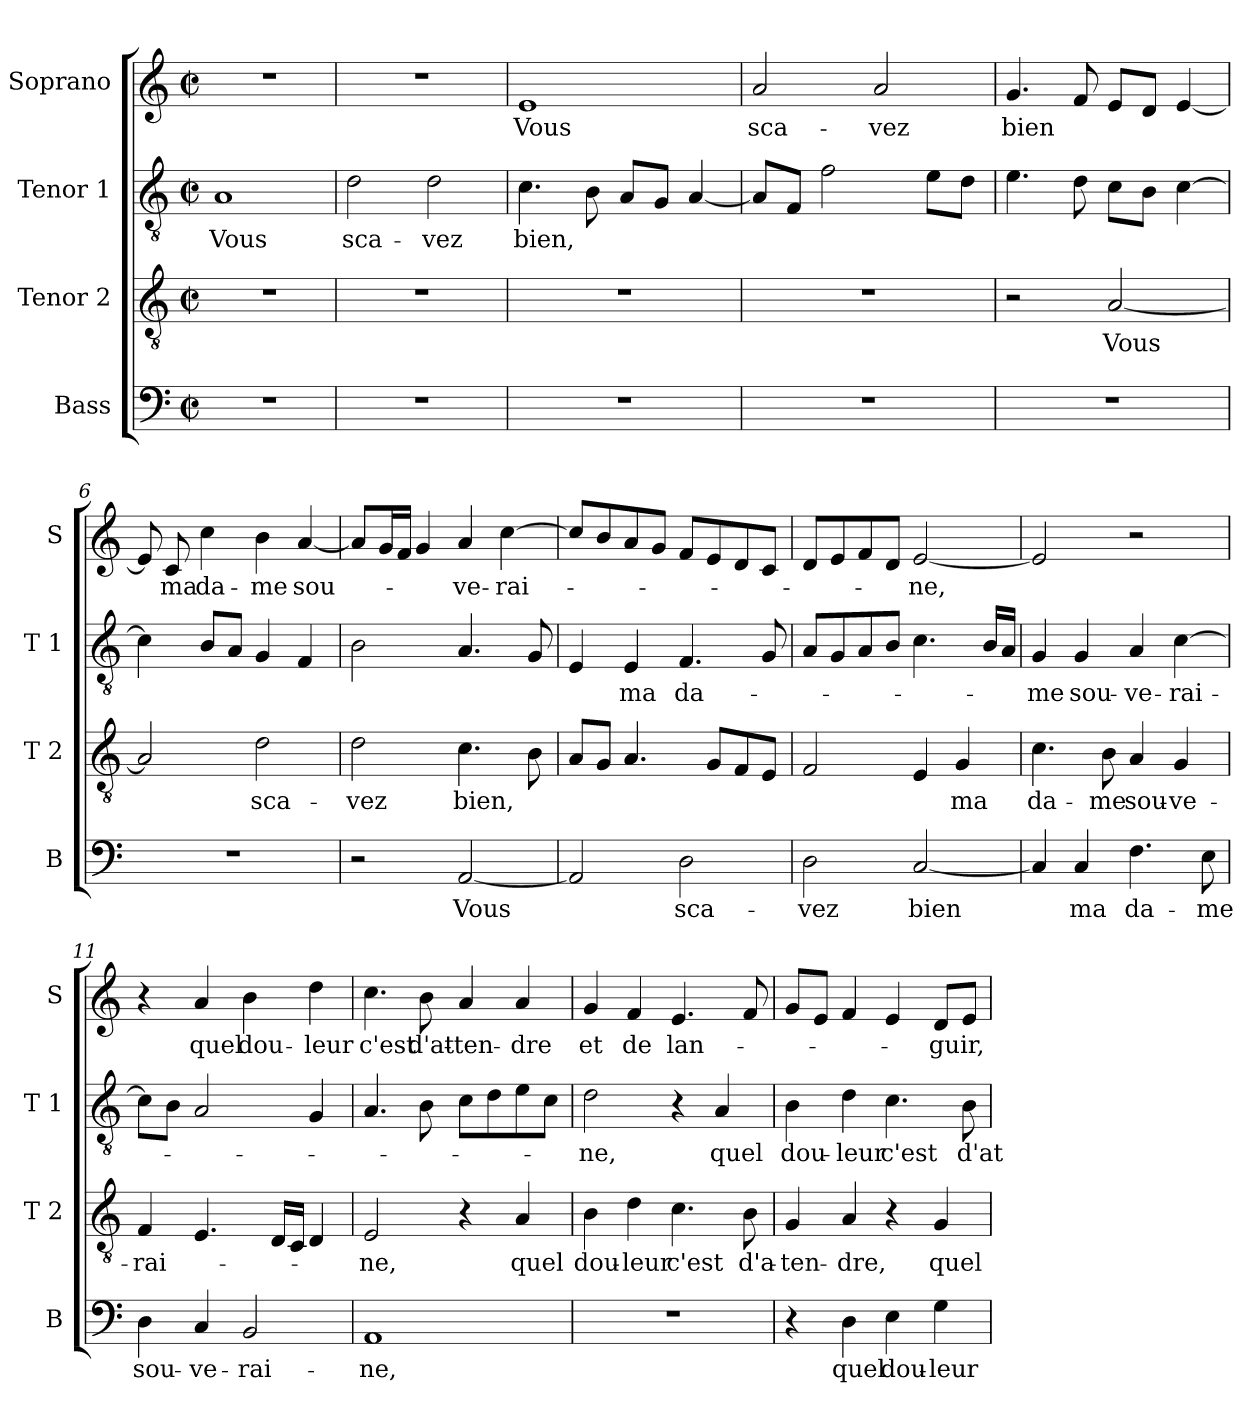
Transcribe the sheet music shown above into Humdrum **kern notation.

**kern	**text	**kern	**text	**kern	**text	**kern	**text
*part4	*part4	*part3	*part3	*part2	*part2	*part1	*part1
*staff4	*staff4	*staff3	*staff3	*staff2	*staff2	*staff1	*staff1
*I"Bass	*	*I"Tenor 2	*	*I"Tenor 1	*	*I"Soprano	*
*I'B	*	*I'T 2	*	*I'T 1	*	*I'S	*
*clefF4	*	*clefGv2	*	*clefGv2	*	*clefG2	*
*k[]	*	*k[]	*	*k[]	*	*k[]	*
*C:	*	*C:	*	*C:	*	*C:	*
*M2/2	*	*M2/2	*	*M2/2	*	*M2/2	*
*met(c|)	*	*met(c|)	*	*met(c|)	*	*met(c|)	*
=1	=1	=1	=1	=1	=1	=1	=1
!	!	!	!	!	!LO:LY:b	!	!
1r	.	1r	.	1A	Vous	1r	.
=2	=2	=2	=2	=2	=2	=2	=2
!	!	!	!	!	!LO:LY:b	!	!
1r	.	1r	.	2d\	sca-	1r	.
!	!	!	!	!	!LO:LY:b	!	!
.	.	.	.	2d\	-vez	.	.
=3	=3	=3	=3	=3	=3	=3	=3
!	!	!	!	!	!LO:LY:b	!	!LO:LY:b
1r	.	1r	.	4.c\	bien,	1e	Vous
.	.	.	.	8B\	.	.	.
.	.	.	.	8A/L	.	.	.
.	.	.	.	8G/J	.	.	.
.	.	.	.	[4A/	.	.	.
=4	=4	=4	=4	=4	=4	=4	=4
!	!	!	!	!	!	!	!LO:LY:b
1r	.	1r	.	8A/L]	.	2a/	sca-
.	.	.	.	8F/J	.	.	.
.	.	.	.	2f\	.	.	.
!	!	!	!	!	!	!	!LO:LY:b
.	.	.	.	.	.	2a/	-vez
.	.	.	.	8e\L	.	.	.
.	.	.	.	8d\J	.	.	.
=5	=5	=5	=5	=5	=5	=5	=5
!	!	!	!	!	!	!	!LO:LY:b
1r	.	2r	.	4.e\	.	4.g/	bien
.	.	.	.	8d\	.	8f/	.
!	!	!	!LO:LY:b	!	!	!	!
.	.	[2A/	Vous	8c\L	.	8e/L	.
.	.	.	.	8B\J	.	8d/J	.
.	.	.	.	[4c\	.	[4e/	.
!!LO:LB:g=z
=6	=6	=6	=6	=6	=6	=6	=6
1r	.	2A/]	.	4c\]	.	8e/]	.
!	!	!	!	!	!	!	!LO:LY:b
.	.	.	.	.	.	8c/	ma
!	!	!	!	!	!	!	!LO:LY:b
.	.	.	.	8B/L	.	4cc\	da-
.	.	.	.	8A/J	.	.	.
!	!	!	!LO:LY:b	!	!	!	!LO:LY:b
.	.	2d\	sca-	4G/	.	4b\	-me
!	!	!	!	!	!	!	!LO:LY:b
.	.	.	.	4F/	.	[4a/	sou-
=7	=7	=7	=7	=7	=7	=7	=7
!	!	!	!LO:LY:b	!	!	!	!
2r	.	2d\	-vez	2B\	.	8a/L]	.
.	.	.	.	.	.	16g/L	.
.	.	.	.	.	.	16f/JJ	.
.	.	.	.	.	.	4g/	.
!	!LO:LY:b	!	!LO:LY:b	!	!	!	!LO:LY:b
[2AA/	Vous	4.c\	bien,	4.A/	.	4a/	-ve-
!	!	!	!	!	!	!	!LO:LY:b
.	.	.	.	.	.	[4cc\	-rai-
.	.	8B\	.	8G/	.	.	.
=8	=8	=8	=8	=8	=8	=8	=8
2AA/]	.	8A/L	.	4E/	.	8cc/L]	.
.	.	8G/J	.	.	.	8b/	.
!	!	!	!	!	!LO:LY:b	!	!
.	.	4.A/	.	4E/	ma	8a/	.
.	.	.	.	.	.	8g/J	.
!	!LO:LY:b	!	!	!	!LO:LY:b	!	!
2D\	sca-	.	.	4.F/	da-	8f/L	.
.	.	8G/L	.	.	.	8e/	.
.	.	8F/	.	.	.	8d/	.
.	.	8E/J	.	8G/	.	8c/J	.
=9	=9	=9	=9	=9	=9	=9	=9
!	!LO:LY:b	!	!	!	!	!	!
2D\	-vez	2F/	.	8A/L	.	8d/L	.
.	.	.	.	8G/	.	8e/	.
.	.	.	.	8A/	.	8f/	.
.	.	.	.	8B/J	.	8d/J	.
!	!LO:LY:b	!	!	!	!	!	!LO:LY:b
[2C/	bien	4E/	.	4.c\	.	[2e/	-ne,
!	!	!	!LO:LY:b	!	!	!	!
.	.	4G/	ma	.	.	.	.
.	.	.	.	16B/LL	.	.	.
.	.	.	.	16A/JJ	.	.	.
=10	=10	=10	=10	=10	=10	=10	=10
!	!	!	!LO:LY:b	!	!LO:LY:b	!	!
4C/]	.	4.c\	da-	4G/	-me	2e/]	.
!	!LO:LY:b	!	!	!	!LO:LY:b	!	!
4C/	ma	.	.	4G/	sou-	.	.
!	!	!	!LO:LY:b	!	!	!	!
.	.	8B\	-me	.	.	.	.
!	!LO:LY:b	!	!LO:LY:b	!	!LO:LY:b	!	!
4.F\	da-	4A/	sou-	4A/	-ve-	2r	.
!	!	!	!LO:LY:b	!	!LO:LY:b	!	!
.	.	4G/	-ve-	[4c\	-rai-	.	.
!	!LO:LY:b	!	!	!	!	!	!
8E\	-me	.	.	.	.	.	.
!!LO:LB:g=z
=11	=11	=11	=11	=11	=11	=11	=11
!	!LO:LY:b	!	!LO:LY:b	!	!	!	!
4D\	sou-	4F/	-rai-	8c\L]	.	4r	.
.	.	.	.	8B\J	.	.	.
!	!LO:LY:b	!	!	!	!	!	!LO:LY:b
4C/	-ve-	4.E/	.	2A/	.	4a/	quel
!	!LO:LY:b	!	!	!	!	!	!LO:LY:b
2BB/	-rai-	.	.	.	.	4b\	dou-
.	.	16D/LL	.	.	.	.	.
.	.	16C/JJ	.	.	.	.	.
!	!	!	!	!	!	!	!LO:LY:b
.	.	4D/	.	4G/	.	4dd\	-leur
=12	=12	=12	=12	=12	=12	=12	=12
!	!LO:LY:b	!	!LO:LY:b	!	!	!	!LO:LY:b
1AA	-ne,	2E/	-ne,	4.A/	.	4.cc\	c'est
!	!	!	!	!	!	!	!LO:LY:b
.	.	.	.	8B\	.	8b\	d'at-
!	!	!	!	!	!	!	!LO:LY:b
.	.	4r	.	8c\L	.	4a/	-ten-
.	.	.	.	8d\	.	.	.
!	!	!	!LO:LY:b	!	!	!	!LO:LY:b
.	.	4A/	quel	8e\	.	4a/	-dre
.	.	.	.	8c\J	.	.	.
=13	=13	=13	=13	=13	=13	=13	=13
!	!	!	!LO:LY:b	!	!LO:LY:b	!	!LO:LY:b
1r	.	4B\	dou-	2d\	-ne,	4g/	et
!	!	!	!LO:LY:b	!	!	!	!LO:LY:b
.	.	4d\	-leur	.	.	4f/	de
!	!	!	!LO:LY:b	!	!	!	!LO:LY:b
.	.	4.c\	c'est	4r	.	4.e/	lan-
!	!	!	!	!	!LO:LY:b	!	!
.	.	.	.	4A/	quel	.	.
!	!	!	!LO:LY:b	!	!	!	!
.	.	8B\	d'a-	.	.	8f/	.
=14	=14	=14	=14	=14	=14	=14	=14
!	!	!	!LO:LY:b	!	!LO:LY:b	!	!
4r	.	4G/	-ten-	4B\	dou-	8g/L	.
.	.	.	.	.	.	8e/J	.
!	!LO:LY:b	!	!LO:LY:b	!	!LO:LY:b	!	!
4D\	quel	4A/	-dre,	4d\	-leur	4f/	.
!	!LO:LY:b	!	!	!	!LO:LY:b	!	!
4E\	dou-	4r	.	4.c\	c'est	4e/	.
!	!LO:LY:b	!	!LO:LY:b	!	!	!	!LO:LY:b
4G\	-leur	4G/	quel	.	.	8d/L	-guir,
!	!	!	!	!	!LO:LY:b	!	!
.	.	.	.	8B\	d'at-	8e/J	.
=	=	=	=	=	=	=	=
*-	*-	*-	*-	*-	*-	*-	*-
